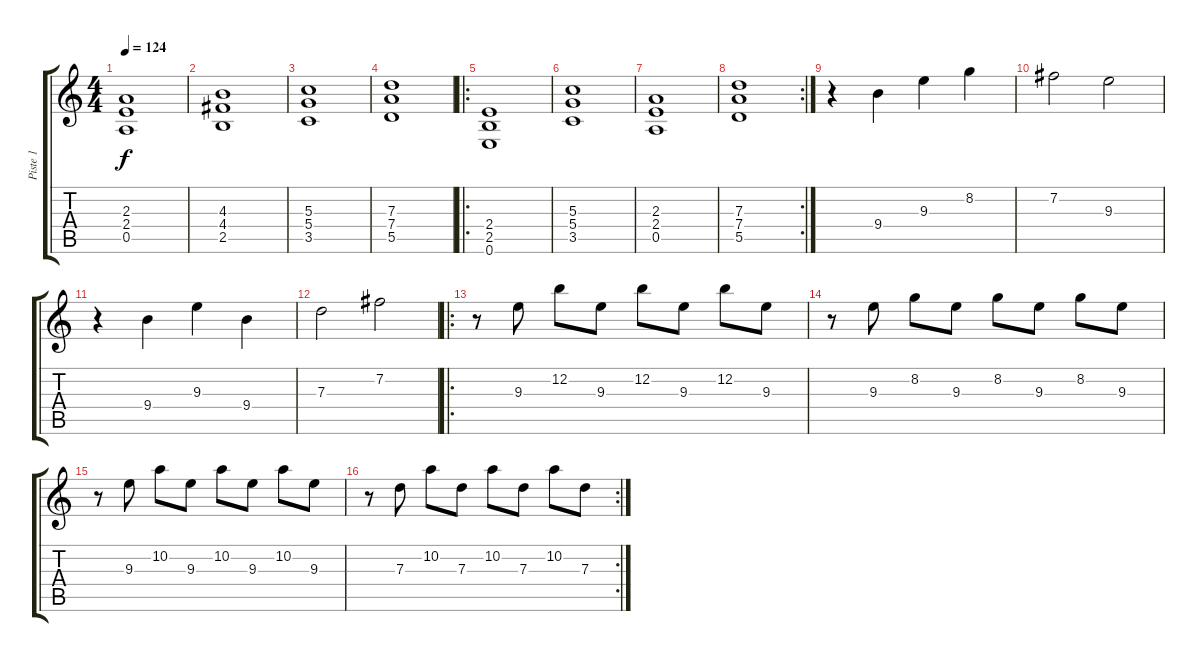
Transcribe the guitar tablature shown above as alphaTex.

\track ("Piste 1" "Piste 1") {instrument electricguitarclean}
\staff {score tabs}
\tuning (E4 B3 G3 D3 A2 E2) {hide}
\ts (4 4)
\tempo 124
\clef g2
\ks c
(2.3 2.4 0.5).1{dy f instrument distortionguitar} |
(4.3 4.4 2.5).1 |
(5.3 5.4 3.5).1 |
(7.3 7.4 5.5).1 |
\ro
(2.4 2.5 0.6).1 |
(5.3 5.4 3.5).1 |
(2.3 2.4 0.5).1 |
\rc 2
(7.3 7.4 5.5).1 |
r.4{instrument electricguitarclean} 9.4.4 9.3.4 8.2.4 |
7.2.2 9.3.2 |
r.4 9.4.4 9.3.4 9.4.4 |
7.3.2 7.2.2 |
\ro
r.8 9.3.8 12.2.8 9.3.8 12.2.8 9.3.8 12.2.8 9.3.8 |
r.8 9.3.8 8.2.8 9.3.8 8.2.8 9.3.8 8.2.8 9.3.8 |
r.8 9.3.8 10.2.8 9.3.8 10.2.8 9.3.8 10.2.8 9.3.8 |
\rc 2
r.8 7.3.8 10.2.8 7.3.8 10.2.8 7.3.8 10.2.8 7.3.8
